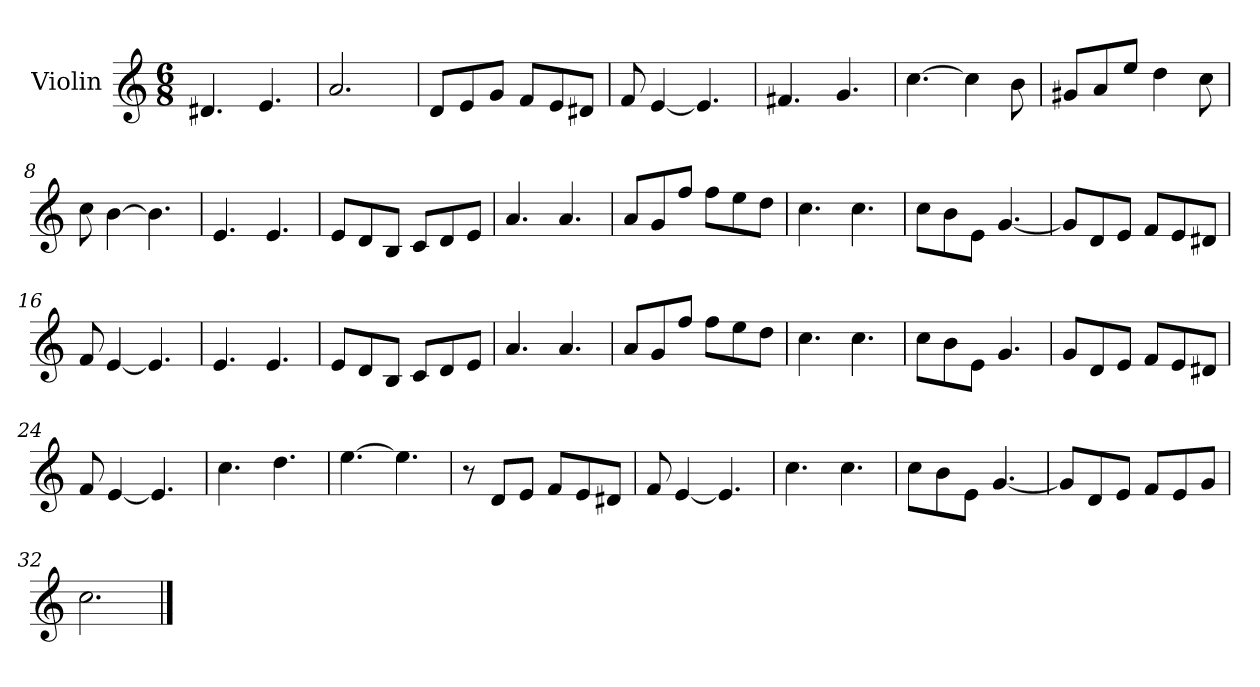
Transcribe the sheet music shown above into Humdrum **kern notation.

**kern
*part1
*staff1
*I"Violin
*I'Vln
*clefG2
*k[]
*C:
*M6/8
=1
4.d#X/
4.e/
=2
2.a/
=3
8d/L
8e/
8g/J
8f/L
8e/
8d#X/J
=4
8f/
[4e/
4.e/]
!!LO:LB:g=z
=5
4.f#X/
4.g/
=6
[4.cc\
4cc\]
8b\
=7
8g#X/L
8a/
8ee/J
4dd\
8cc\
=8
8cc\
[4b\
4.b\]
!!LO:LB:g=z
=9
4.e/
4.e/
=10
8e/L
8d/
8B/J
8c/L
8d/
8e/J
=11
4.a/
4.a/
=12
8a/L
8g/
8ff/J
8ff\L
8ee\
8dd\J
!!LO:LB:g=z
=13
4.cc\
4.cc\
=14
8cc\L
8b\
8e\J
[4.g/
=15
8g/L]
8d/
8e/J
8f/L
8e/
8d#X/J
=16
8f/
[4e/
4.e/]
!!LO:LB:g=z
=17
4.e/
4.e/
=18
8e/L
8d/
8B/J
8c/L
8d/
8e/J
=19
4.a/
4.a/
=20
8a/L
8g/
8ff/J
8ff\L
8ee\
8dd\J
!!LO:LB:g=z
=21
4.cc\
4.cc\
=22
8cc\L
8b\
8e\J
4.g/
=23
8g/L
8d/
8e/J
8f/L
8e/
8d#X/J
=24
8f/
[4e/
4.e/]
=25
4.cc\
4.dd\
!!LO:LB:g=z
=26
[4.ee\
4.ee\]
=27
8r
8d/L
8e/J
8f/L
8e/
8d#X/J
=28
8f/
[4e/
4.e/]
=29
4.cc\
4.cc\
=30
8cc\L
8b\
8e\J
[4.g/
=31
8g/L]
8d/
8e/J
8f/L
8e/
8g/J
=32
2.cc\
==
*-
